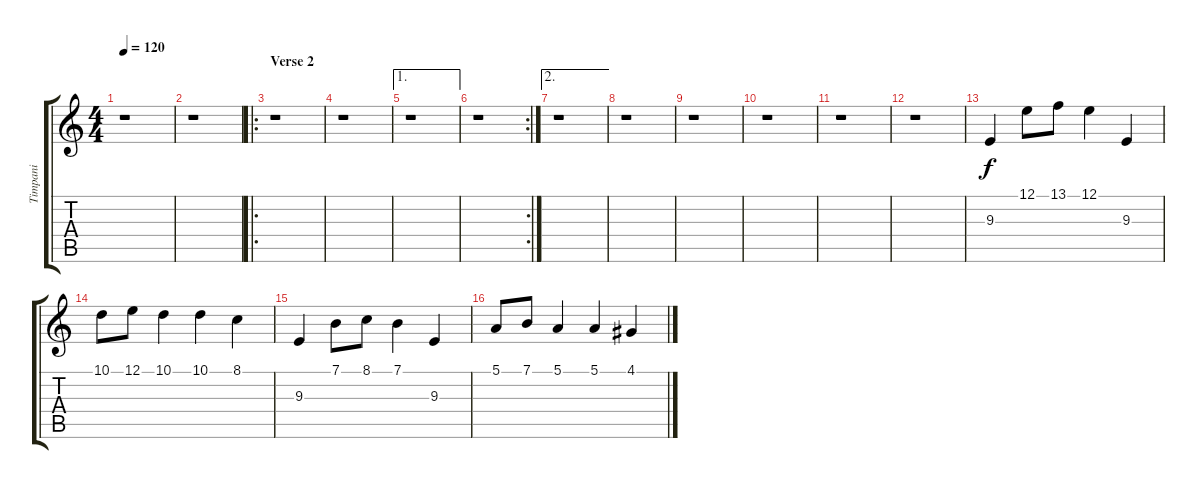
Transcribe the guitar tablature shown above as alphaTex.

\track ("Timpani" "Timpani") {instrument timpani}
\staff {score tabs}
\tuning (E4 B3 G3 D3 A2 E2) {hide}
\ts (4 4)
\tempo 120
\clef g2
\ks c
r.1{dy f} |
r.1 |
\ro
\section ("" "Verse 2")
r.1 |
r.1 |
\ae 1
r.1 |
\rc 2
r.1 |
\ae 2
r.1 |
r.1 |
r.1 |
r.1 |
r.1 |
r.1 |
9.3.4 12.1.8 13.1.8 12.1.4 9.3.4 |
10.1.8 12.1.8 10.1.4 10.1.4 8.1.4 |
9.3.4 7.1.8 8.1.8 7.1.4 9.3.4 |
5.1.8 7.1.8 5.1.4 5.1.4 4.1.4
